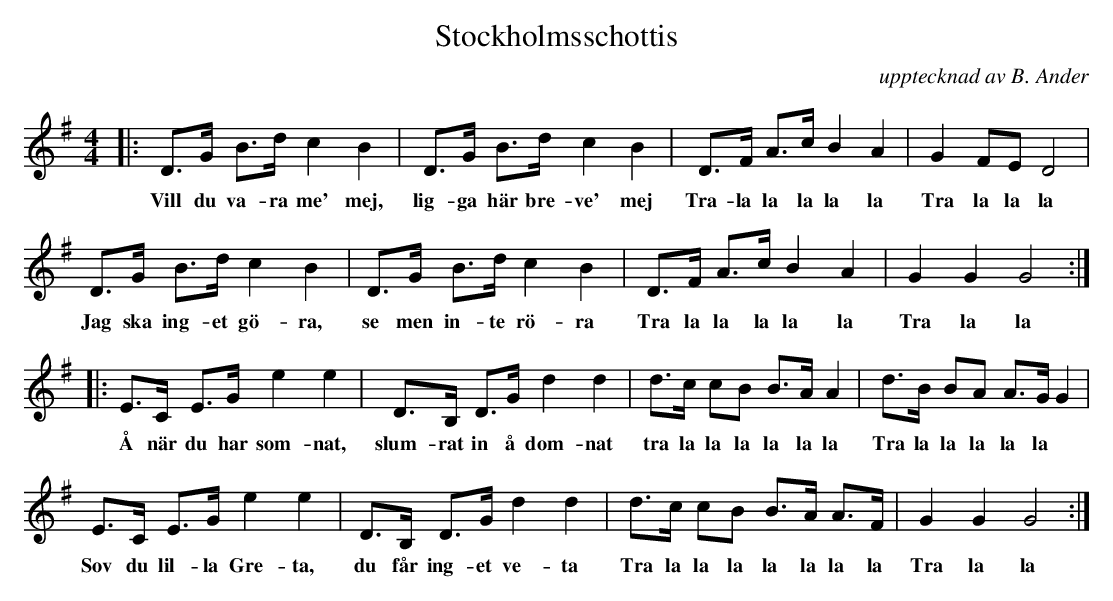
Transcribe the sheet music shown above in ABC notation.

X:1
T:Stockholmsschottis
C:upptecknad av B. Ander
Q:1/4=142
L:1/8
M:4/4
K:G
|: D>G B>d c2 B2 | D>G B>d c2 B2 | D>F A>c B2 A2 | G2 FE D4 |
w:Vill du va-ra me' mej, lig-ga här bre-ve' mej Tra-la la la la la Tra la la la
D>G B>d c2 B2 | D>G B>d c2 B2 | D>F A>c B2 A2 | G2 G2 G4 ::
w:Jag ska ing-et gö-ra, se men in-te rö-ra Tra la la la la la Tra la la
E>C E>G e2 e2 | D>B, D>G d2 d2 | d>c cB B>A A2 | d>B BA A>G G2 |
w:Å när du har som-nat, slum-rat in å dom-nat tra la la la la la la Tra la la la la la
E>C E>G e2 e2 | D>B, D>G d2 d2 | d>c cB B>A A>F | G2 G2 G4 :|
w:Sov du lil-la Gre-ta, du får ing-et ve-ta Tra la la la la la la la Tra la la
